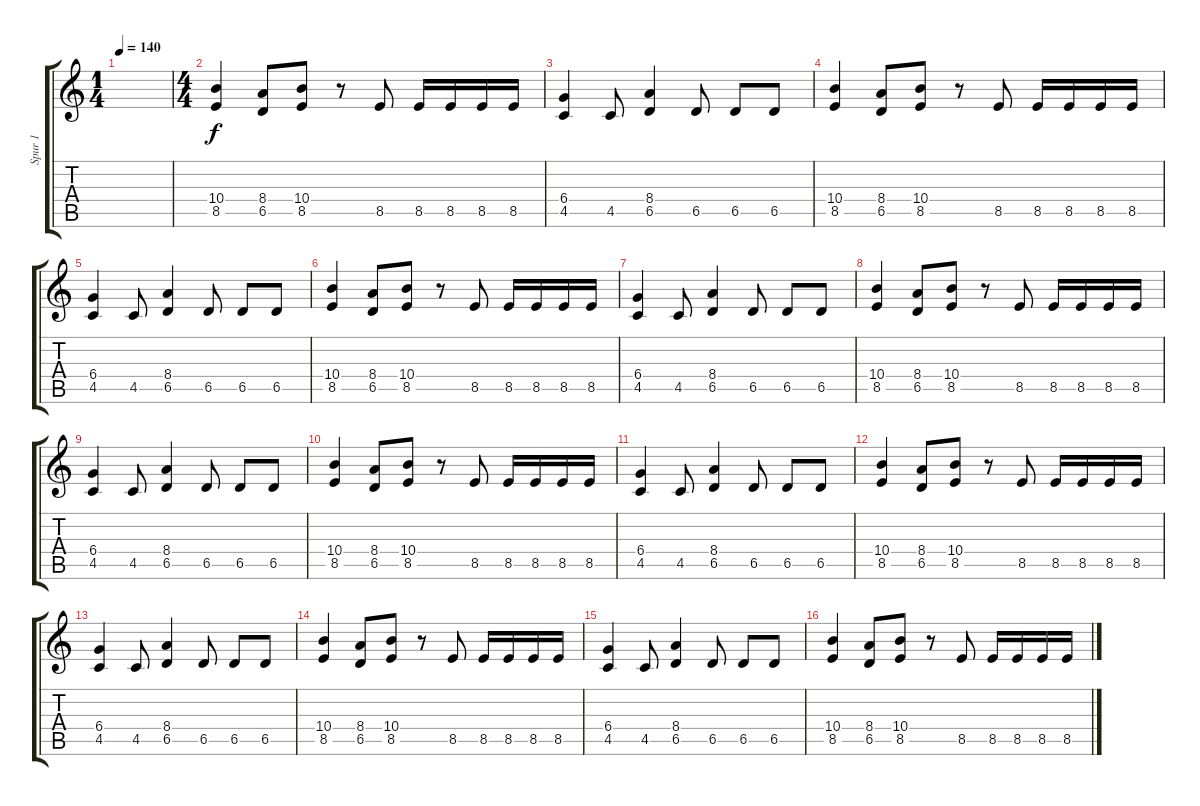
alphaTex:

\track ("Spur 1" "Spur 1") {instrument distortionguitar}
\staff {score tabs}
\tuning (Eb4 Bb3 Gb3 Db3 Ab2 Eb2) {hide}
\ts (1 4)
\tempo 140
\clef g2
\ks c
|
\ts (4 4)
(10.4 8.5).4 (8.4 6.5).8 (10.4 8.5).8 r.8 8.5.8 8.5.16 8.5.16 8.5.16 8.5.16 |
(6.4 4.5).4 4.5.8 (8.4 6.5).4 6.5.8 6.5.8 6.5.8 |
(10.4 8.5).4 (8.4 6.5).8 (10.4 8.5).8 r.8 8.5.8 8.5.16 8.5.16 8.5.16 8.5.16 |
(6.4 4.5).4 4.5.8 (8.4 6.5).4 6.5.8 6.5.8 6.5.8 |
(10.4 8.5).4 (8.4 6.5).8 (10.4 8.5).8 r.8 8.5.8 8.5.16 8.5.16 8.5.16 8.5.16 |
(6.4 4.5).4 4.5.8 (8.4 6.5).4 6.5.8 6.5.8 6.5.8 |
(10.4 8.5).4 (8.4 6.5).8 (10.4 8.5).8 r.8 8.5.8 8.5.16 8.5.16 8.5.16 8.5.16 |
(6.4 4.5).4 4.5.8 (8.4 6.5).4 6.5.8 6.5.8 6.5.8 |
(10.4 8.5).4 (8.4 6.5).8 (10.4 8.5).8 r.8 8.5.8 8.5.16 8.5.16 8.5.16 8.5.16 |
(6.4 4.5).4 4.5.8 (8.4 6.5).4 6.5.8 6.5.8 6.5.8 |
(10.4 8.5).4 (8.4 6.5).8 (10.4 8.5).8 r.8 8.5.8 8.5.16 8.5.16 8.5.16 8.5.16 |
(6.4 4.5).4 4.5.8 (8.4 6.5).4 6.5.8 6.5.8 6.5.8 |
(10.4 8.5).4 (8.4 6.5).8 (10.4 8.5).8 r.8 8.5.8 8.5.16 8.5.16 8.5.16 8.5.16 |
(6.4 4.5).4 4.5.8 (8.4 6.5).4 6.5.8 6.5.8 6.5.8 |
(10.4 8.5).4 (8.4 6.5).8 (10.4 8.5).8 r.8 8.5.8 8.5.16 8.5.16 8.5.16 8.5.16
